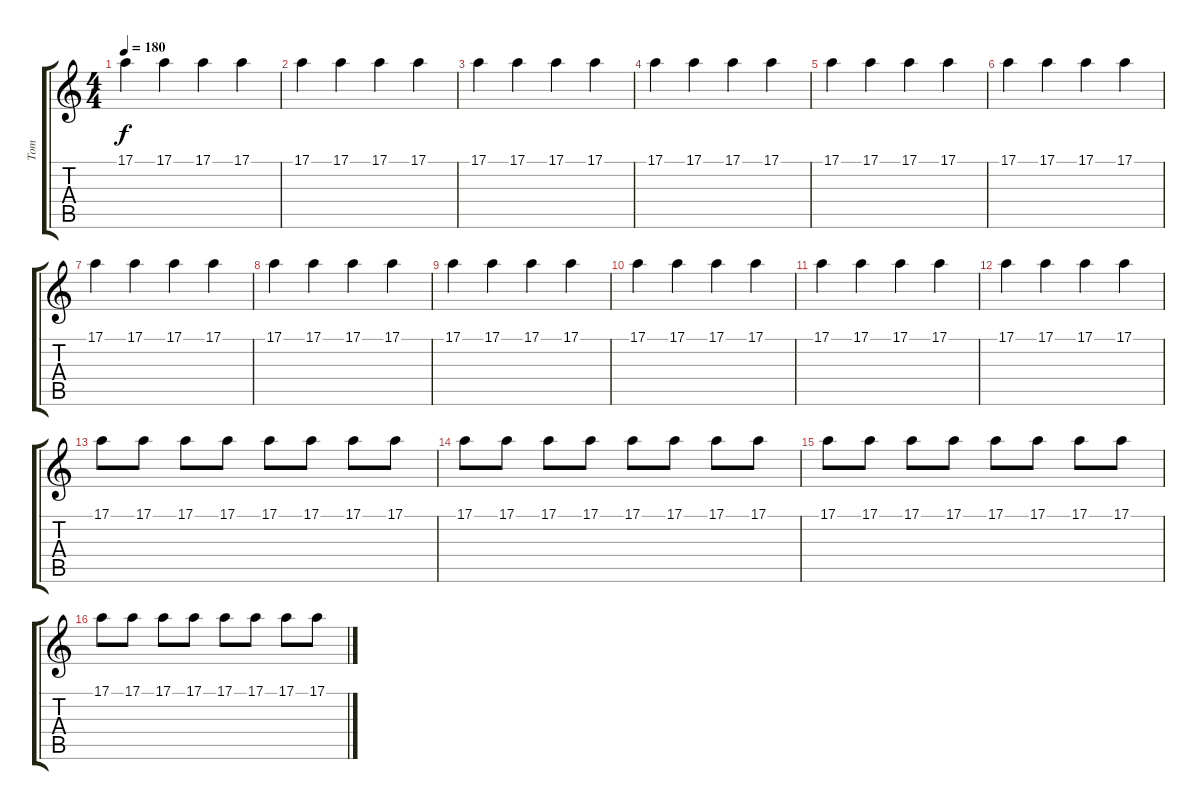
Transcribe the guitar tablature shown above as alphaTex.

\track ("Tom" "Tom") {instrument brightacousticpiano}
\staff {score tabs}
\tuning (E4 B3 G3 D3 A2 E2) {hide}
\ts (4 4)
\tempo 180
\clef g2
\ks c
17.1.4{dy f} 17.1.4 17.1.4 17.1.4 |
17.1.4 17.1.4 17.1.4 17.1.4 |
17.1.4 17.1.4 17.1.4 17.1.4 |
17.1.4 17.1.4 17.1.4 17.1.4 |
17.1.4 17.1.4 17.1.4 17.1.4 |
17.1.4 17.1.4 17.1.4 17.1.4 |
17.1.4 17.1.4 17.1.4 17.1.4 |
17.1.4 17.1.4 17.1.4 17.1.4 |
17.1.4 17.1.4 17.1.4 17.1.4 |
17.1.4 17.1.4 17.1.4 17.1.4 |
17.1.4 17.1.4 17.1.4 17.1.4 |
17.1.4 17.1.4 17.1.4 17.1.4 |
17.1.8 17.1.8 17.1.8 17.1.8 17.1.8 17.1.8 17.1.8 17.1.8 |
17.1.8 17.1.8 17.1.8 17.1.8 17.1.8 17.1.8 17.1.8 17.1.8 |
17.1.8 17.1.8 17.1.8 17.1.8 17.1.8 17.1.8 17.1.8 17.1.8 |
17.1.8 17.1.8 17.1.8 17.1.8 17.1.8 17.1.8 17.1.8 17.1.8
